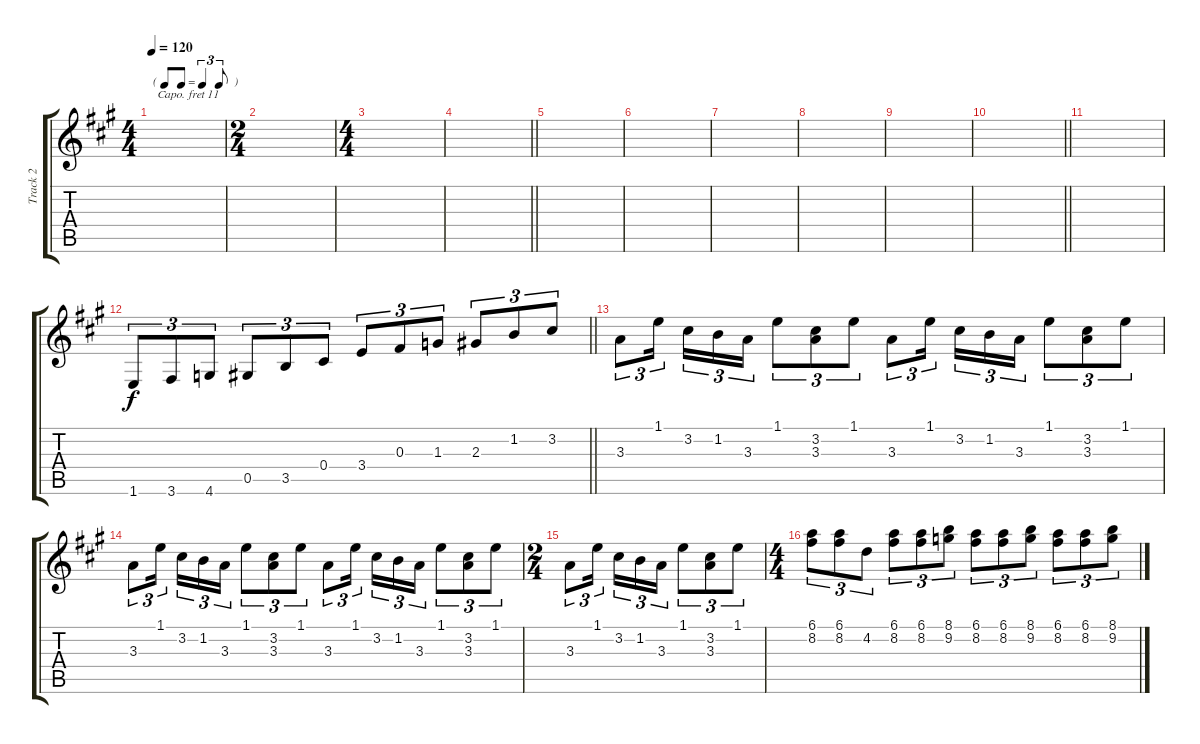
\track ("Track 2" "Track 2") {instrument electricpiano1}
\staff {score tabs}
\capo 11
\tuning (E4 B3 G3 D3 A2 E2) {hide}
\ts (4 4)
\tf triplet8th
\tempo 120
\clef g2
\ks a
|
\ts (2 4)
|
\ts (4 4)
|
\barLineRight lightlight
|
|
|
|
|
|
\barLineRight lightlight
|
|
\barLineRight lightlight
1.6.8{tu (3 2)} 3.6.8{tu (3 2)} 4.6.8{tu (3 2)} 0.5.8{tu (3 2)} 3.5.8{tu (3 2)} 0.4.8{tu (3 2)} 3.4.8{tu (3 2)} 0.3.8{tu (3 2)} 1.3.8{tu (3 2)} 2.3.8{tu (3 2)} 1.2.8{tu (3 2)} 3.2.8{tu (3 2)} |
3.3.8{tu (3 2)} 1.1.16{tu (3 2) beam splitsecondary} 3.2.16{tu (3 2)} 1.2.16{tu (3 2)} 3.3.16{tu (3 2)} 1.1.8{tu (3 2)} (3.2 3.3).8{tu (3 2)} 1.1.8{tu (3 2)} 3.3.8{tu (3 2)} 1.1.16{tu (3 2) beam splitsecondary} 3.2.16{tu (3 2)} 1.2.16{tu (3 2)} 3.3.16{tu (3 2)} 1.1.8{tu (3 2)} (3.2 3.3).8{tu (3 2)} 1.1.8{tu (3 2)} |
3.3.8{tu (3 2)} 1.1.16{tu (3 2) beam splitsecondary} 3.2.16{tu (3 2)} 1.2.16{tu (3 2)} 3.3.16{tu (3 2)} 1.1.8{tu (3 2)} (3.2 3.3).8{tu (3 2)} 1.1.8{tu (3 2)} 3.3.8{tu (3 2)} 1.1.16{tu (3 2) beam splitsecondary} 3.2.16{tu (3 2)} 1.2.16{tu (3 2)} 3.3.16{tu (3 2)} 1.1.8{tu (3 2)} (3.2 3.3).8{tu (3 2)} 1.1.8{tu (3 2)} |
\ts (2 4)
3.3.8{tu (3 2)} 1.1.16{tu (3 2) beam splitsecondary} 3.2.16{tu (3 2)} 1.2.16{tu (3 2)} 3.3.16{tu (3 2)} 1.1.8{tu (3 2)} (3.2 3.3).8{tu (3 2)} 1.1.8{tu (3 2)} |
\ts (4 4)
(6.1 8.2).8{tu (3 2)} (6.1 8.2).8{tu (3 2)} 4.2.8{tu (3 2)} (6.1 8.2).8{tu (3 2)} (6.1 8.2).8{tu (3 2)} (8.1 9.2).8{tu (3 2)} (6.1 8.2).8{tu (3 2)} (6.1 8.2).8{tu (3 2)} (8.1 9.2).8{tu (3 2)} (6.1 8.2).8{tu (3 2)} (6.1 8.2).8{tu (3 2)} (8.1 9.2).8{tu (3 2)}
